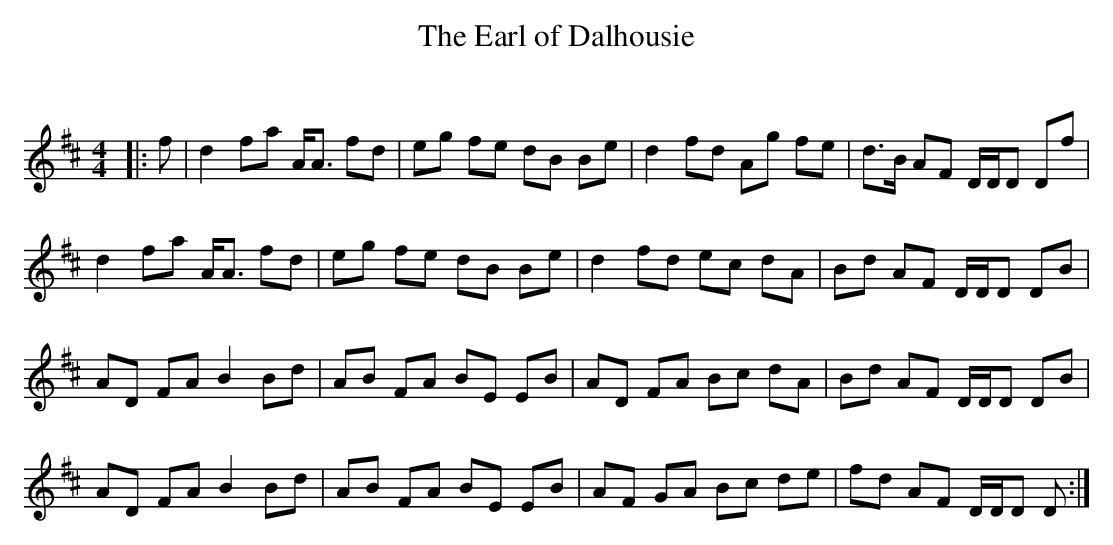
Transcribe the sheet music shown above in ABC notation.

X:1
T: The Earl of Dalhousie
C:
Q: 232
K:D
M:4/4
L:1/8
|:f|d2 fa A1/2A3/2 fd|eg fe dB Be|d2 fd Ag fe|d3/2B1/2 AF D1/2D1/2D Df|
d2 fa A1/2A3/2 fd|eg fe dB Be|d2 fd ec dA|Bd AF D1/2D1/2D DB|
AD FA B2 Bd|AB FA BE EB|AD FA Bc dA|Bd AF D1/2D1/2D DB|
AD FA B2 Bd|AB FA BE EB|AF GA Bc de|fd AF D1/2D1/2D D:|
